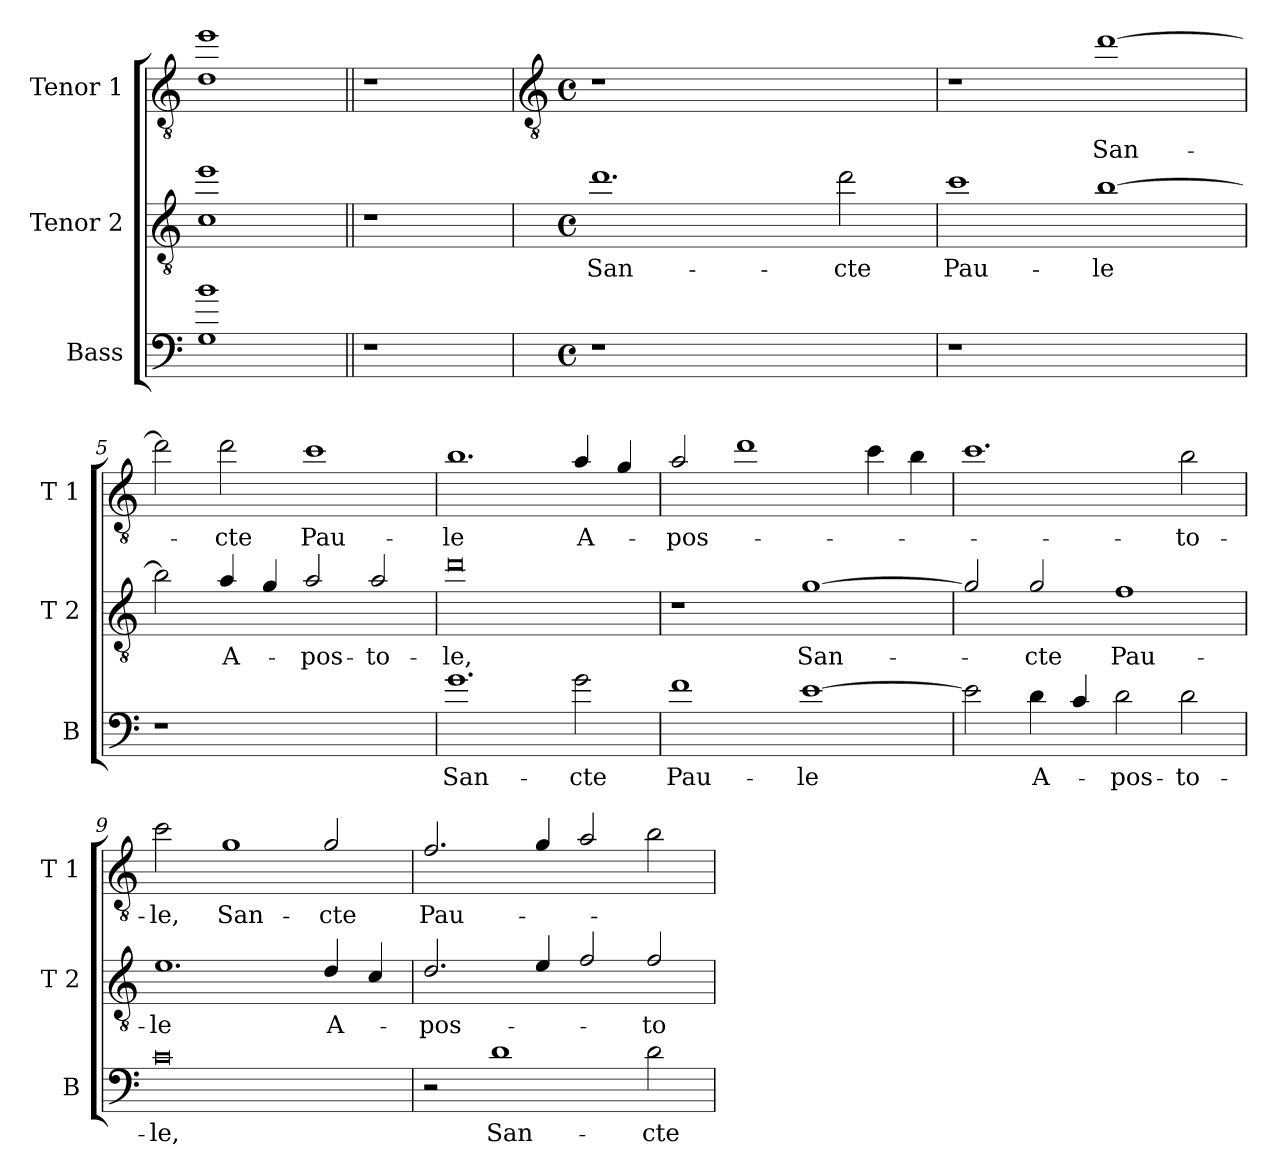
**kern	**text	**kern	**text	**kern	**text
*part3	*part3	*part2	*part2	*part1	*part1
*staff3	*staff3	*staff2	*staff2	*staff1	*staff1
*I"Bass	*	*I"Tenor 2	*	*I"Tenor 1	*
*I'B	*	*I'T 2	*	*I'T 1	*
*clefF4	*	*clefGv2	*	*clefGv2	*
*ITrd7c12	*	*ITrd7c12	*	*ITrd7c12	*
*k[]	*	*k[]	*	*k[]	*
*C:	*	*C:	*	*C:	*
=1	=1	=1	=1	=1	=1
1GG 1B	.	1C 1e	.	1D 1e	.
=2||	=2||	=2||	=2||	=2||	=2||
1r	.	1r	.	1r	.
=3	=3	=3	=3	=3	=3
*	*	*	*	*clefGv2	*
*k[]	*	*k[]	*	*k[]	*
*C:	*	*C:	*	*C:	*
*M4/4	*	*M4/4	*	*M4/4	*
*met(c)	*	*met(c)	*	*met(c)	*
!	!	!	!LO:LY:b	!	!
1r	.	1.d	San-	1r	.
1ryy	.	.	.	1ryy	.
!	!	!	!LO:LY:b	!	!
.	.	2d\	-cte	.	.
=4	=4	=4	=4	=4	=4
!	!	!	!LO:LY:b	!	!
1r	.	1c	Pau-	1r	.
!	!	!	!LO:LY:b	!	!LO:LY:b
1ryy	.	[1B	-le	[1d	San-
=5	=5	=5	=5	=5	=5
1r	.	2B\]	.	2d\]	.
!	!	!	!LO:LY:b	!	!LO:LY:b
.	.	4A/	A-	2d\	-cte
.	.	4G/	.	.	.
!	!	!	!LO:LY:b	!	!LO:LY:b
1ryy	.	2A/	-pos-	1c	Pau-
!	!	!	!LO:LY:b	!	!
.	.	2A/	-to-	.	.
=6	=6	=6	=6	=6	=6
!	!LO:LY:b	!	!LO:LY:b	!	!LO:LY:b
1.G	San-	0d	-le,	1.B	-le
!	!LO:LY:b	!	!	!	!LO:LY:b
2G\	-cte	.	.	4A/	A-
.	.	.	.	4G/	.
=7	=7	=7	=7	=7	=7
!	!LO:LY:b	!	!	!	!LO:LY:b
1F	Pau-	1r	.	2A/	-pos-
.	.	.	.	1d	.
!	!LO:LY:b	!	!LO:LY:b	!	!
[1E	-le	[1G	San-	.	.
.	.	.	.	4c\	.
.	.	.	.	4B\	.
!!LO:LB:g=z
=8	=8	=8	=8	=8	=8
2E\]	.	2G/]	.	1.c	.
!	!LO:LY:b	!	!LO:LY:b	!	!
4D\	A-	2G/	-cte	.	.
4C/	.	.	.	.	.
!	!LO:LY:b	!	!LO:LY:b	!	!
2D\	-pos-	1F	Pau-	.	.
!	!LO:LY:b	!	!	!	!LO:LY:b
2D\	-to-	.	.	2B\	-to-
=9	=9	=9	=9	=9	=9
!	!LO:LY:b	!	!LO:LY:b	!	!LO:LY:b
0C	-le,	1.E	-le	2c\	-le,
!	!	!	!	!	!LO:LY:b
.	.	.	.	1G	San-
!	!	!	!LO:LY:b	!	!LO:LY:b
.	.	4D/	A-	2G/	-cte
.	.	4C/	.	.	.
=10	=10	=10	=10	=10	=10
!	!	!	!LO:LY:b	!	!LO:LY:b
2r	.	2.D/	-pos-	2.F/	Pau-
!	!LO:LY:b	!	!	!	!
1D	San-	.	.	.	.
.	.	4E/	.	4G/	.
.	.	2F/	.	2A/	.
!	!LO:LY:b	!	!LO:LY:b	!	!
2D\	-cte	2F/	-to-	2B\	.
=	=	=	=	=	=
*-	*-	*-	*-	*-	*-
